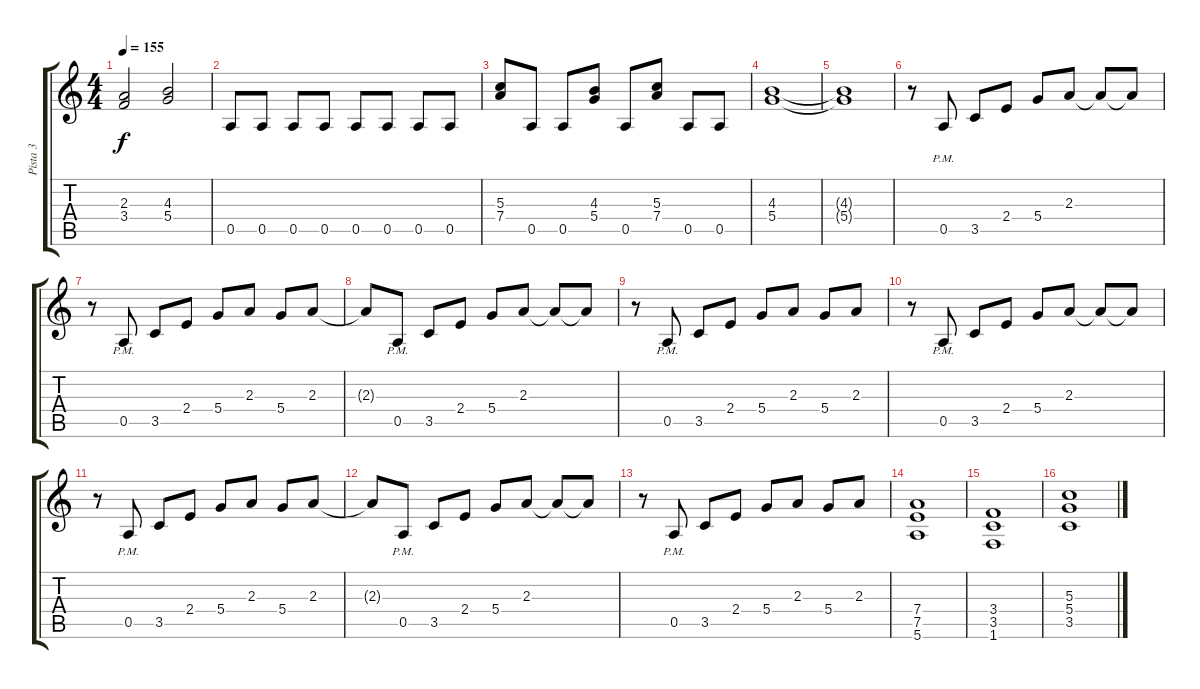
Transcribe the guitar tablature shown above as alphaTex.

\track ("Pista 3" "Pista 3") {instrument distortionguitar}
\staff {score tabs}
\tuning (E4 B3 G3 D3 A2 E2) {hide}
\ts (4 4)
\tempo 155
\clef g2
\ks c
(2.3 3.4).2{dy f} (4.3 5.4).2 |
0.5.8 0.5.8 0.5.8 0.5.8 0.5.8 0.5.8 0.5.8 0.5.8 |
(5.3 7.4).8 0.5.8 0.5.8 (4.3 5.4).8 0.5.8 (5.3 7.4).8 0.5.8 0.5.8 |
(4.3 5.4).1 |
(4.3{t} 5.4{t}).1 |
r.8 0.5{pm}.8 3.5.8 2.4.8 5.4.8 2.3.8 2.3{t}.8 2.3{t}.8 |
r.8 0.5{pm}.8 3.5.8 2.4.8 5.4.8 2.3.8 5.4.8 2.3.8 |
2.3{t}.8 0.5{pm}.8 3.5.8 2.4.8 5.4.8 2.3.8 2.3{t}.8 2.3{t}.8 |
r.8 0.5{pm}.8 3.5.8 2.4.8 5.4.8 2.3.8 5.4.8 2.3.8 |
r.8 0.5{pm}.8 3.5.8 2.4.8 5.4.8 2.3.8 2.3{t}.8 2.3{t}.8 |
r.8 0.5{pm}.8 3.5.8 2.4.8 5.4.8 2.3.8 5.4.8 2.3.8 |
2.3{t}.8 0.5{pm}.8 3.5.8 2.4.8 5.4.8 2.3.8 2.3{t}.8 2.3{t}.8 |
r.8 0.5{pm}.8 3.5.8 2.4.8 5.4.8 2.3.8 5.4.8 2.3.8 |
(7.4 7.5 5.6).1 |
(3.4 3.5 1.6).1 |
(5.3 5.4 3.5).1
